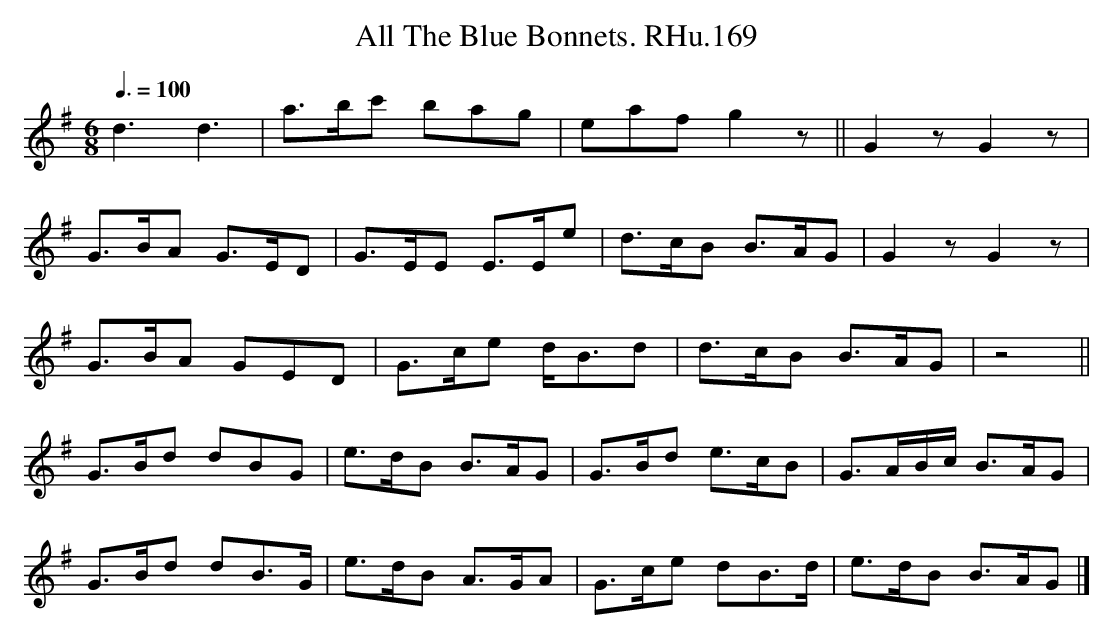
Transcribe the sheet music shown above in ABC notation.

X:1
T:All The Blue Bonnets. RHu.169
M:6/8
L:1/8
Q:3/8=100
K:G major
d3d3|a>bc' bag|eaf g2z||G2zG2z|!
G>BA G>ED|G>EE E>Ee|d>cB B>AG|G2zG2z|!
G>BA GED|G>ce d<Bd|d>cB B>AG|z4||!
G>Bd dBG|e>dB B>AG|G>Bd e>cB|G>AB/c/ B>AG|!
G>Bd dB>G|e>dB A>GA|G>ce dB>d|e>dB B>AG|]
